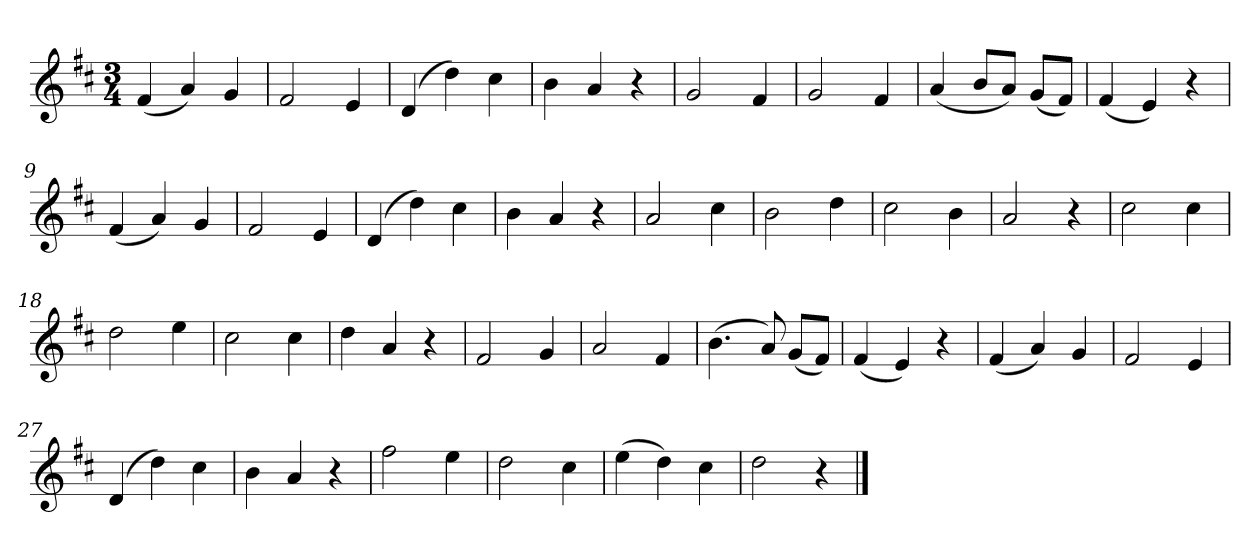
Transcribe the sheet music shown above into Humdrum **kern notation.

**kern
*part1
*staff1
*k[f#c#]
*M3/4
*MM120
=1
(4f#
4a)
4g
=2
2f#
4e
=3
(4d
4dd)
4cc#
=4
4b
4a
4r
=5
2g
4f#
=6
2g
4f#
=7
(4a
8bL
8aJ)
(8gL
8f#J)
=8
(4f#
4e)
4r
=9
(4f#
4a)
4g
=10
2f#
4e
=11
(4d
4dd)
4cc#
=12
4b
4a
4r
=13
2a
4cc#
=14
2b
4dd
=15
2cc#
4b
=16
2a
4r
=17
2cc#
4cc#
=18
2dd
4ee
=19
2cc#
4cc#
=20
4dd
4a
4r
=21
2f#
4g
=22
2a
4f#
=23
(4.b
8a)
(8gL
8f#J)
=24
(4f#
4e)
4r
=25
(4f#
4a)
4g
=26
2f#
4e
=27
(4d
4dd)
4cc#
=28
4b
4a
4r
=29
2ff#
4ee
=30
2dd
4cc#
=31
(4ee
4dd)
4cc#
=32
2dd
4r
==
*-
